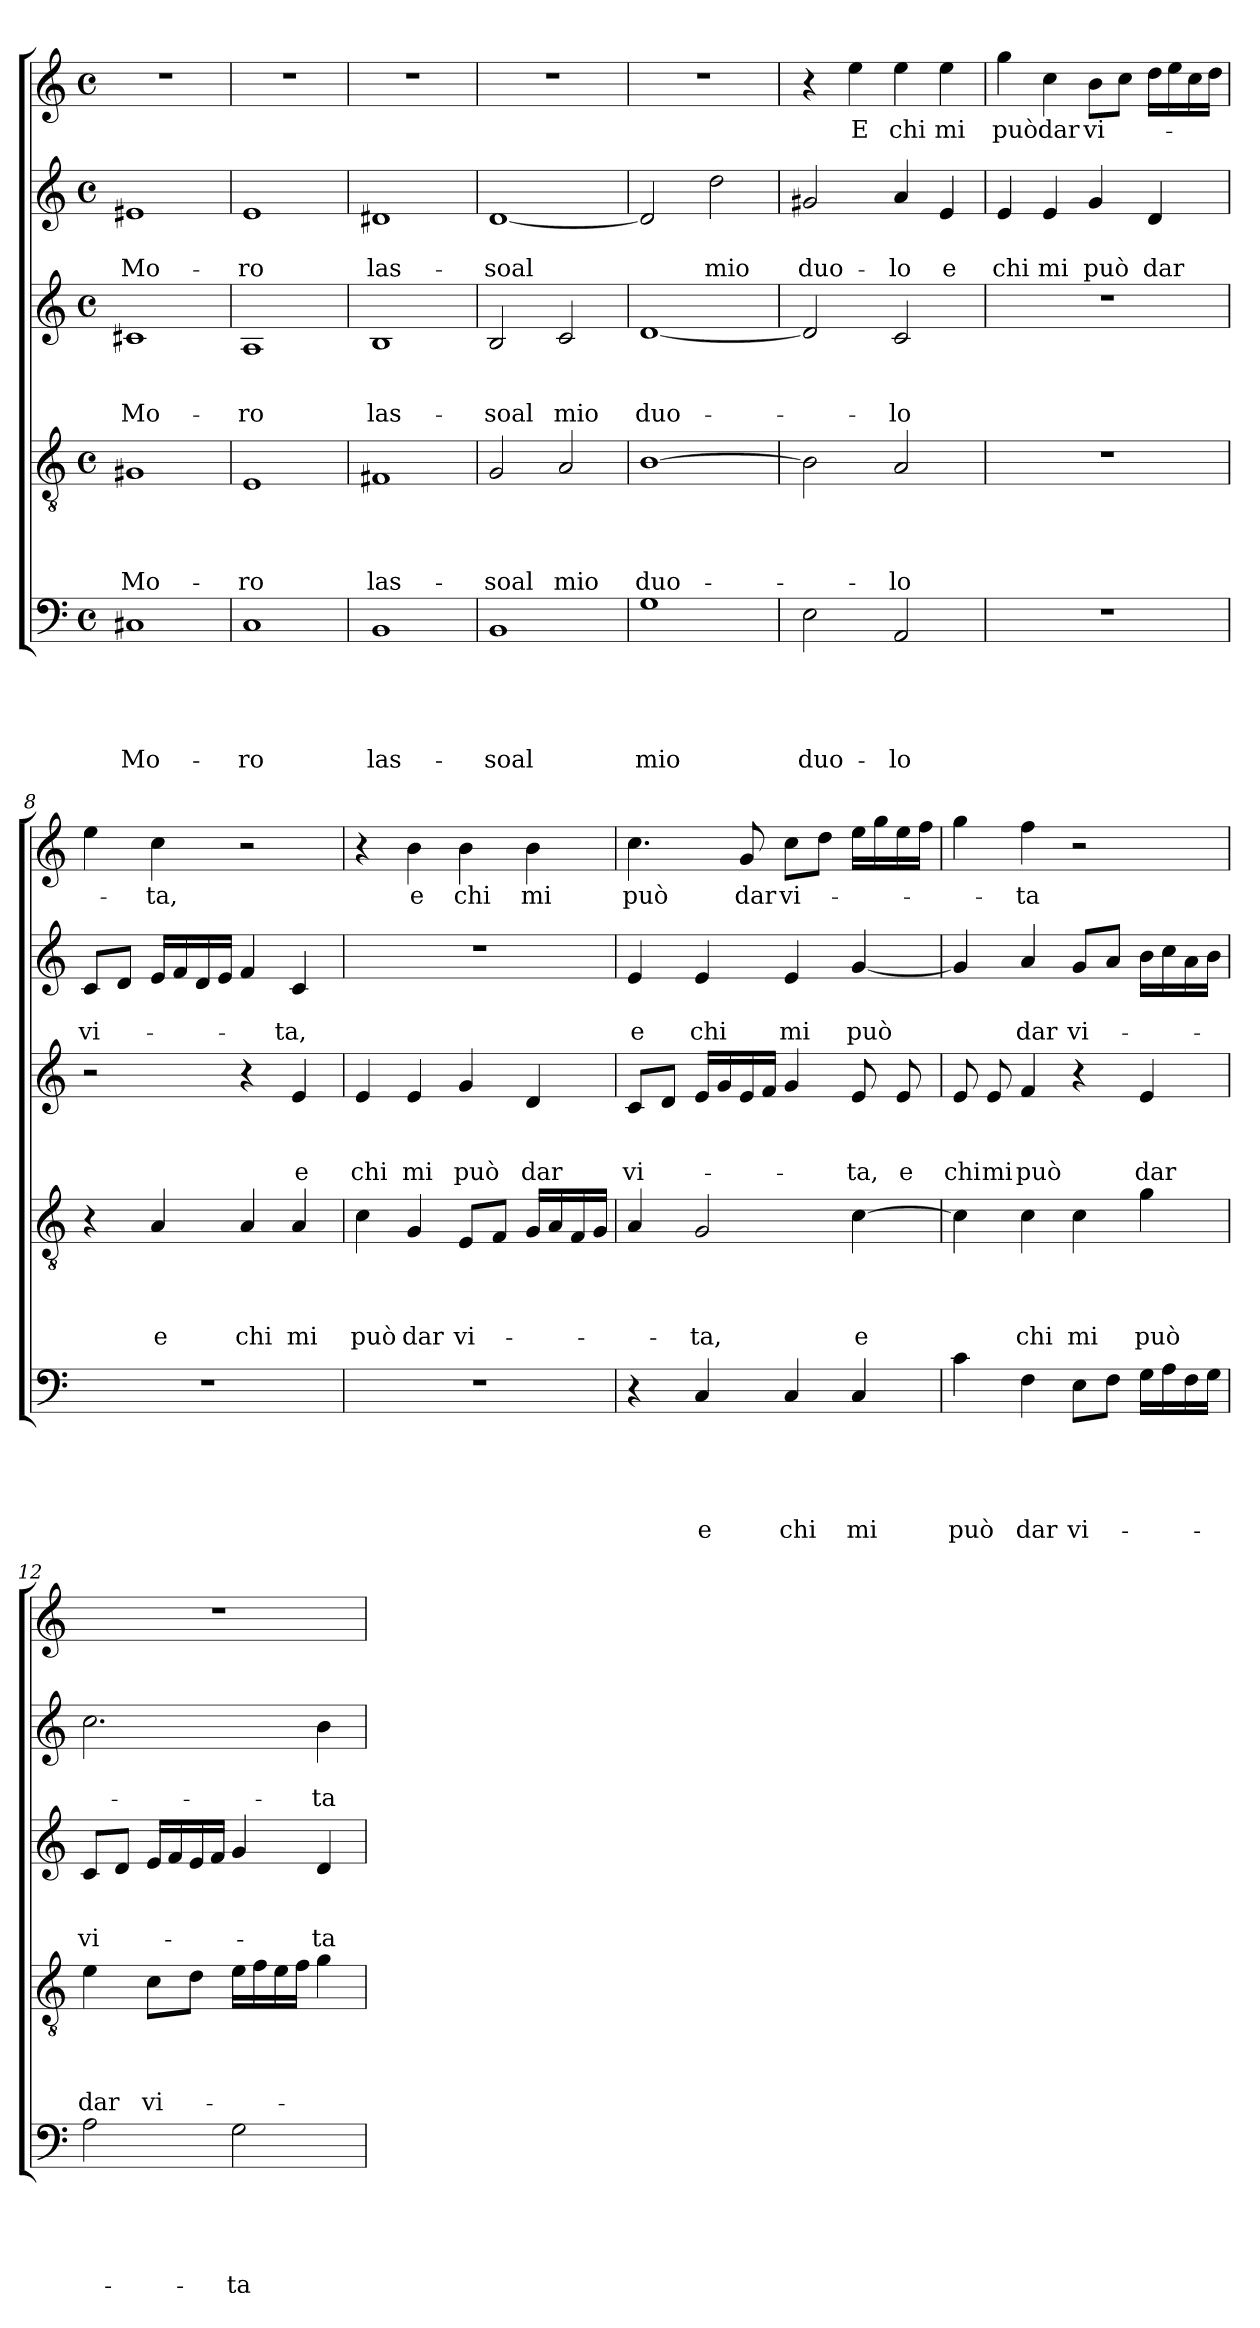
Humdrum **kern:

**kern	**text	**text	**text	**text	**text	**kern	**text	**text	**text	**text	**kern	**text	**text	**text	**kern	**text	**text	**kern	**text
*part5	*part5	*part5	*part5	*part5	*part5	*part4	*part4	*part4	*part4	*part4	*part3	*part3	*part3	*part3	*part2	*part2	*part2	*part1	*part1
*staff5	*staff5	*staff5	*staff5	*staff5	*staff5	*staff4	*staff4	*staff4	*staff4	*staff4	*staff3	*staff3	*staff3	*staff3	*staff2	*staff2	*staff2	*staff1	*staff1
*clefF4	*	*	*	*	*	*clefGv2	*	*	*	*	*clefG2	*	*	*	*clefG2	*	*	*clefG2	*
*k[]	*	*	*	*	*	*k[]	*	*	*	*	*k[]	*	*	*	*k[]	*	*	*k[]	*
*C:	*	*	*	*	*	*C:	*	*	*	*	*C:	*	*	*	*C:	*	*	*C:	*
*M4/4	*	*	*	*	*	*M4/4	*	*	*	*	*M4/4	*	*	*	*M4/4	*	*	*M4/4	*
*met(c)	*	*	*	*	*	*met(c)	*	*	*	*	*met(c)	*	*	*	*met(c)	*	*	*met(c)	*
=1	=1	=1	=1	=1	=1	=1	=1	=1	=1	=1	=1	=1	=1	=1	=1	=1	=1	=1	=1
1C#X	.	.	.	.	Mo-	1G#X	.	.	.	Mo-	1c#X	.	.	Mo-	1e#X	.	Mo-	1r	.
=2	=2	=2	=2	=2	=2	=2	=2	=2	=2	=2	=2	=2	=2	=2	=2	=2	=2	=2	=2
1C	.	.	.	.	-ro	1E	.	.	.	-ro	1A	.	.	-ro	1e	.	-ro	1r	.
=3	=3	=3	=3	=3	=3	=3	=3	=3	=3	=3	=3	=3	=3	=3	=3	=3	=3	=3	=3
1BB	.	.	.	.	las-	1F#X	.	.	.	las-	1B	.	.	las-	1d#X	.	las-	1r	.
=4	=4	=4	=4	=4	=4	=4	=4	=4	=4	=4	=4	=4	=4	=4	=4	=4	=4	=4	=4
1BB	.	.	.	.	-soal	2G/	.	.	.	-soal	2B/	.	.	-soal	[1d	.	-soal	1r	.
.	.	.	.	.	.	2A/	.	.	.	mio	2c/	.	.	mio	.	.	.	.	.
=5	=5	=5	=5	=5	=5	=5	=5	=5	=5	=5	=5	=5	=5	=5	=5	=5	=5	=5	=5
1G	.	.	.	.	mio	[1B	.	.	.	duo-	[1d	.	.	duo-	2d/]	.	.	1r	.
.	.	.	.	.	.	.	.	.	.	.	.	.	.	.	2dd\	.	mio	.	.
=6	=6	=6	=6	=6	=6	=6	=6	=6	=6	=6	=6	=6	=6	=6	=6	=6	=6	=6	=6
2E\	.	.	.	.	duo-	2B\]	.	.	.	.	2d/]	.	.	.	2g#X/	.	duo-	4r	.
.	.	.	.	.	.	.	.	.	.	.	.	.	.	.	.	.	.	4ee\	E
2AA/	.	.	.	.	-lo	2A/	.	.	.	-lo	2c/	.	.	-lo	4a/	.	-lo	4ee\	chi
.	.	.	.	.	.	.	.	.	.	.	.	.	.	.	4e/	.	e	4ee\	mi
=7	=7	=7	=7	=7	=7	=7	=7	=7	=7	=7	=7	=7	=7	=7	=7	=7	=7	=7	=7
1r	.	.	.	.	.	1r	.	.	.	.	1r	.	.	.	4e/	.	chi	4gg\	può
.	.	.	.	.	.	.	.	.	.	.	.	.	.	.	4e/	.	mi	4cc\	dar
.	.	.	.	.	.	.	.	.	.	.	.	.	.	.	4g/	.	può	8b\L	vi-
.	.	.	.	.	.	.	.	.	.	.	.	.	.	.	.	.	.	8cc\J	.
.	.	.	.	.	.	.	.	.	.	.	.	.	.	.	4d/	.	dar	16dd\LL	.
.	.	.	.	.	.	.	.	.	.	.	.	.	.	.	.	.	.	16ee\	.
.	.	.	.	.	.	.	.	.	.	.	.	.	.	.	.	.	.	16cc\	.
.	.	.	.	.	.	.	.	.	.	.	.	.	.	.	.	.	.	16dd\JJ	.
!!LO:LB:g=z
=8	=8	=8	=8	=8	=8	=8	=8	=8	=8	=8	=8	=8	=8	=8	=8	=8	=8	=8	=8
1r	.	.	.	.	.	4r	.	.	.	.	2r	.	.	.	8c/L	.	vi-	4ee\	.
.	.	.	.	.	.	.	.	.	.	.	.	.	.	.	8d/J	.	.	.	.
.	.	.	.	.	.	4A/	.	.	.	e	.	.	.	.	16e/LL	.	.	4cc\	-ta,
.	.	.	.	.	.	.	.	.	.	.	.	.	.	.	16f/	.	.	.	.
.	.	.	.	.	.	.	.	.	.	.	.	.	.	.	16d/	.	.	.	.
.	.	.	.	.	.	.	.	.	.	.	.	.	.	.	16e/JJ	.	.	.	.
.	.	.	.	.	.	4A/	.	.	.	chi	4r	.	.	.	4f/	.	.	2r	.
.	.	.	.	.	.	4A/	.	.	.	mi	4e/	.	.	e	4c/	.	-ta,	.	.
=9	=9	=9	=9	=9	=9	=9	=9	=9	=9	=9	=9	=9	=9	=9	=9	=9	=9	=9	=9
1r	.	.	.	.	.	4c\	.	.	.	può	4e/	.	.	chi	1r	.	.	4r	.
.	.	.	.	.	.	4G/	.	.	.	dar	4e/	.	.	mi	.	.	.	4b\	e
.	.	.	.	.	.	8E/L	.	.	.	vi-	4g/	.	.	può	.	.	.	4b\	chi
.	.	.	.	.	.	8F/J	.	.	.	.	.	.	.	.	.	.	.	.	.
.	.	.	.	.	.	16G/LL	.	.	.	.	4d/	.	.	dar	.	.	.	4b\	mi
.	.	.	.	.	.	16A/	.	.	.	.	.	.	.	.	.	.	.	.	.
.	.	.	.	.	.	16F/	.	.	.	.	.	.	.	.	.	.	.	.	.
.	.	.	.	.	.	16G/JJ	.	.	.	.	.	.	.	.	.	.	.	.	.
=10	=10	=10	=10	=10	=10	=10	=10	=10	=10	=10	=10	=10	=10	=10	=10	=10	=10	=10	=10
4r	.	.	.	.	.	4A/	.	.	.	.	8c/L	.	.	vi-	4e/	.	e	4.cc\	può
.	.	.	.	.	.	.	.	.	.	.	8d/J	.	.	.	.	.	.	.	.
4C/	.	.	.	.	e	2G/	.	.	.	-ta,	16e/LL	.	.	.	4e/	.	chi	.	.
.	.	.	.	.	.	.	.	.	.	.	16g/	.	.	.	.	.	.	.	.
.	.	.	.	.	.	.	.	.	.	.	16e/	.	.	.	.	.	.	8g/	dar
.	.	.	.	.	.	.	.	.	.	.	16f/JJ	.	.	.	.	.	.	.	.
4C/	.	.	.	.	chi	.	.	.	.	.	4g/	.	.	.	4e/	.	mi	8cc\L	vi-
.	.	.	.	.	.	.	.	.	.	.	.	.	.	.	.	.	.	8dd\J	.
4C/	.	.	.	.	mi	[4c\	.	.	.	e	8e/	.	.	-ta,	[4g/	.	può	16ee\LL	.
.	.	.	.	.	.	.	.	.	.	.	.	.	.	.	.	.	.	16gg\	.
.	.	.	.	.	.	.	.	.	.	.	8e/	.	.	e	.	.	.	16ee\	.
.	.	.	.	.	.	.	.	.	.	.	.	.	.	.	.	.	.	16ff\JJ	.
=11	=11	=11	=11	=11	=11	=11	=11	=11	=11	=11	=11	=11	=11	=11	=11	=11	=11	=11	=11
4c\	.	.	.	.	può	4c\]	.	.	.	.	8e/	.	.	chi	4g/]	.	.	4gg\	.
.	.	.	.	.	.	.	.	.	.	.	8e/	.	.	mi	.	.	.	.	.
4F\	.	.	.	.	dar	4c\	.	.	.	chi	4f/	.	.	può	4a/	.	dar	4ff\	-ta
8E\L	.	.	.	.	vi-	4c\	.	.	.	mi	4r	.	.	.	8g/L	.	vi-	2r	.
8F\J	.	.	.	.	.	.	.	.	.	.	.	.	.	.	8a/J	.	.	.	.
16G\LL	.	.	.	.	.	4g\	.	.	.	può	4e/	.	.	dar	16b\LL	.	.	.	.
16A\	.	.	.	.	.	.	.	.	.	.	.	.	.	.	16cc\	.	.	.	.
16F\	.	.	.	.	.	.	.	.	.	.	.	.	.	.	16a\	.	.	.	.
16G\JJ	.	.	.	.	.	.	.	.	.	.	.	.	.	.	16b\JJ	.	.	.	.
=12	=12	=12	=12	=12	=12	=12	=12	=12	=12	=12	=12	=12	=12	=12	=12	=12	=12	=12	=12
2A\	.	.	.	.	.	4e\	.	.	.	dar	8c/L	.	.	vi-	2.cc\	.	.	1r	.
.	.	.	.	.	.	.	.	.	.	.	8d/J	.	.	.	.	.	.	.	.
.	.	.	.	.	.	8c\L	.	.	.	vi-	16e/LL	.	.	.	.	.	.	.	.
.	.	.	.	.	.	.	.	.	.	.	16f/	.	.	.	.	.	.	.	.
.	.	.	.	.	.	8d\J	.	.	.	.	16e/	.	.	.	.	.	.	.	.
.	.	.	.	.	.	.	.	.	.	.	16f/JJ	.	.	.	.	.	.	.	.
2G\	.	.	.	.	-ta	16e\LL	.	.	.	.	4g/	.	.	.	.	.	.	.	.
.	.	.	.	.	.	16f\	.	.	.	.	.	.	.	.	.	.	.	.	.
.	.	.	.	.	.	16e\	.	.	.	.	.	.	.	.	.	.	.	.	.
.	.	.	.	.	.	16f\JJ	.	.	.	.	.	.	.	.	.	.	.	.	.
.	.	.	.	.	.	4g\	.	.	.	.	4d/	.	.	-ta	4b\	.	-ta	.	.
=	=	=	=	=	=	=	=	=	=	=	=	=	=	=	=	=	=	=	=
*-	*-	*-	*-	*-	*-	*-	*-	*-	*-	*-	*-	*-	*-	*-	*-	*-	*-	*-	*-
